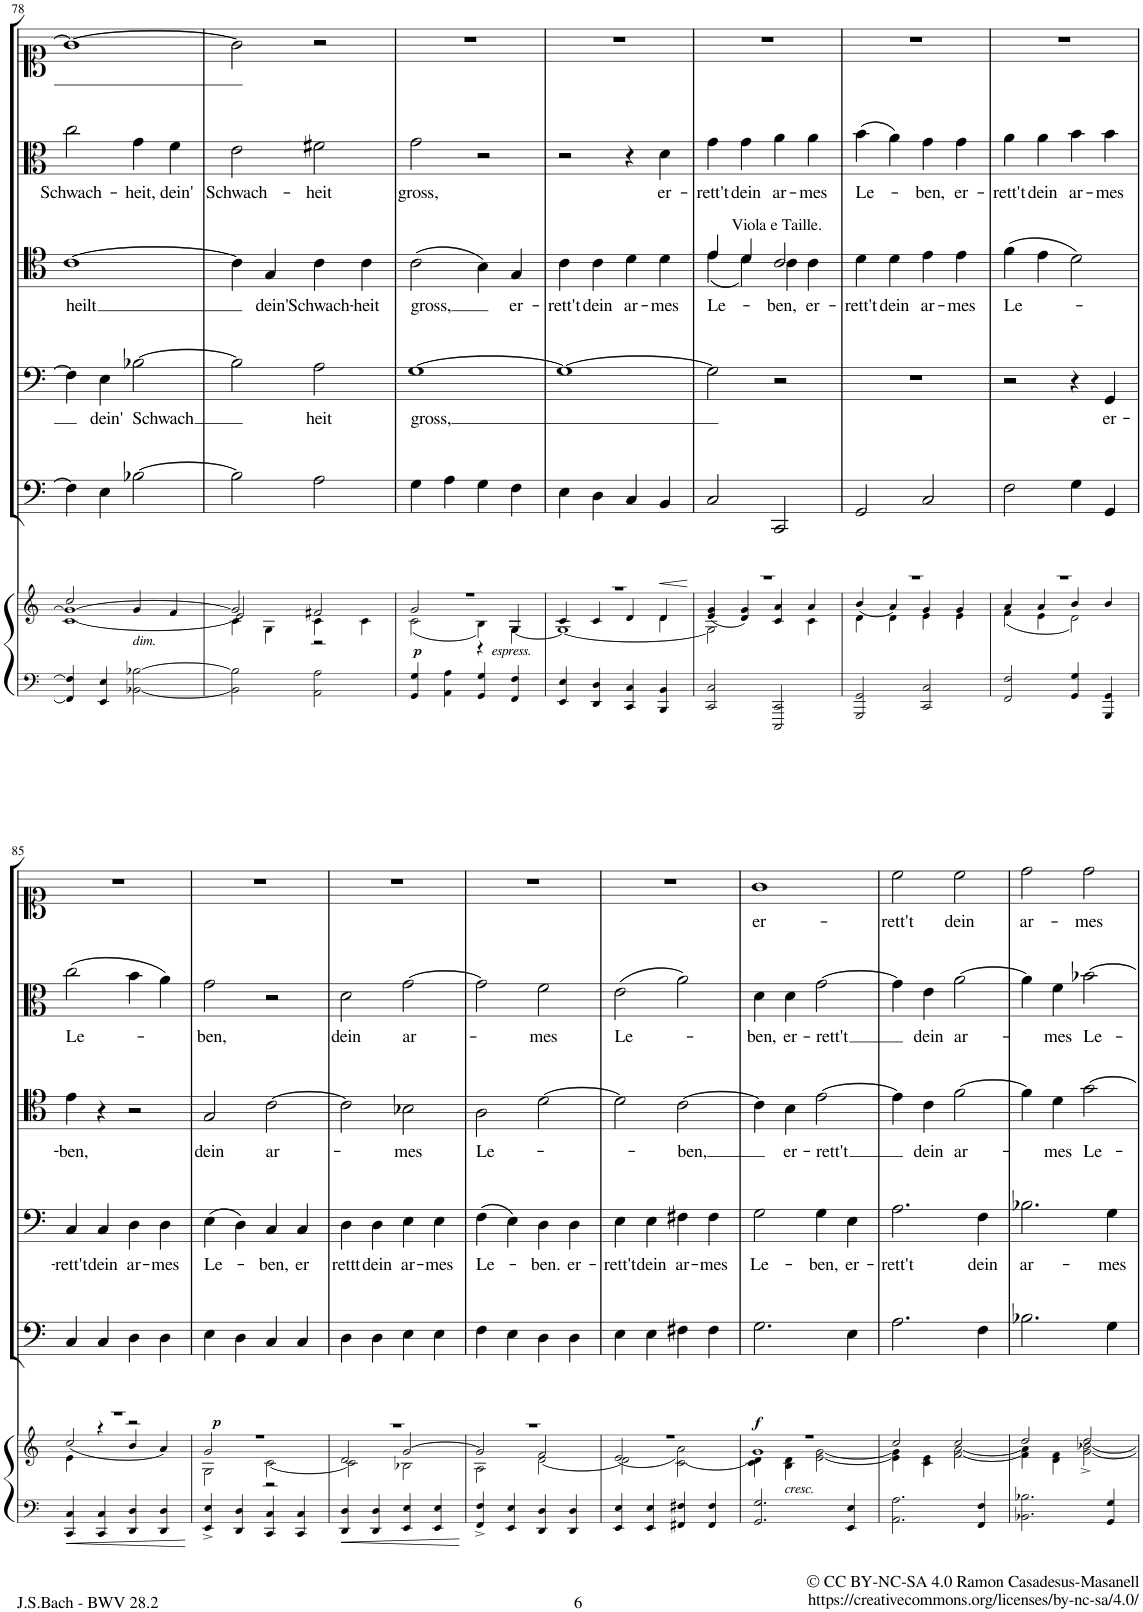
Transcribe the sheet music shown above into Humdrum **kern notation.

**kern	**kern	**dynam	**kern	**kern	**text	**kern	**text	**kern	**text	**kern	**text
*part6	*part6	*part6	*part5	*part4	*part4	*part3	*part3	*part2	*part2	*part1	*part1
*staff7	*staff6	*staff6/7	*staff5	*staff4	*staff4	*staff3	*staff3	*staff2	*staff2	*staff1	*staff1
*I"Piano reduction	*	*	*I"Continuo	*I"Basso. Trombone III. col Basso.	*	*I"Tenore.  Trombone II. Viola. Taille col Tenore.	*	*I"Alto. Trombone I.VioIino II. Oboe II. coll'Alto	*	*I"Soprano. Cornetto.Violino I. Oboe I. col Soprano	*
*I'Pno	*	*	*	*	*	*	*	*	*	*	*
!!LO:PB:g=z
*clefF4	*clefG2	*	*clefF4	*clefF4	*	*clefC4	*	*clefC3	*	*clefC1	*
*k[]	*k[]	*	*k[]	*k[]	*	*k[]	*	*k[]	*	*k[]	*
*M2/2	*M2/2	*	*M2/2	*M2/2	*	*M2/2	*	*M2/2	*	*M2/2	*
*met(c|)	*met(c|)	*	*met(c|)	*met(c|)	*	*met(c|)	*	*met(c|)	*	*met(c|)	*
=78	=78	=78	=78	=78	=78	=78	=78	=78	=78	=78	=78
*	*^	*	*	*	*	*	*	*	*	*	*
!	!	!	!	!	!	!	!	!LO:LY:b	!	!LO:LY:b	!	!
4FF/] 4F/]	2cc/	[1c 1g_	.	4F\]	4F\]	.	[1c	heilt	2cc\	Schwach-	1g_	.
!	!	!	!	!	!	!LO:LY:b	!	!	!	!	!	!
4EE/ 4E/	.	.	.	4E\	4E\	dein'	.	.	.	.	.	.
!	!LO:TX:b:i:t=dim.	!	!	!	!	!	!	!	!	!	!	!
!	!	!	!	!	!	!LO:LY:b	!	!	!	!LO:LY:b	!	!
[2BB-X\ [2B-X\	4g/	.	.	[2B-X\	[2B-X\	Schwach	.	.	4g\	-heit,	.	.
!	!	!	!	!	!	!	!	!	!	!LO:LY:b	!	!
.	4f/	.	.	.	.	.	.	.	4f\	dein'	.	.
=79	=79	=79	=79	=79	=79	=79	=79	=79	=79	=79	=79	=79
*	*	*^	*	*	*	*	*	*	*	*	*	*
!	!	!	!	!	!	!	!	!	!	!	!LO:LY:b	!	!
2BB-\] 2B-\]	2g/]	4c\]	2e/	.	2B-\]	2B-\]	.	4c\]	.	2e\	Schwach-	2g\]	.
!	!	!	!	!	!	!	!	!	!LO:LY:b	!	!	!	!
.	.	4G\	.	.	.	.	.	4G/	dein'	.	.	.	.
!	!	!	!	!	!	!	!LO:LY:b	!	!LO:LY:b	!	!LO:LY:b	!	!
2AA\ 2A\	2f#X/	4c\	2r	.	2A\	2A\	heit	4c\	Schwach-	2f#X\	-heit	2r	.
!	!	!	!	!	!	!	!	!	!LO:LY:b	!	!	!	!
.	.	4c\	.	.	.	.	.	4c\	-heit	.	.	.	.
=80	=80	=80	=80	=80	=80	=80	=80	=80	=80	=80	=80	=80	=80
!	!	!	!	!LO:DY:b	!	!	!LO:LY:b	!	!LO:LY:b	!	!LO:LY:b	!	!
4GG/ 4G/	1r	(2c\	2g/	p	4G\	[1G	gross,	(2c\	gross,	2g\	gross,	1r	.
4AA\ 4A\	.	.	.	.	4A\	.	.	.	.	.	.	.	.
4GG/ 4G/	.	4B\)	4r	.	4G\	.	.	4B\)	.	2r	.	.	.
!	!	!LO:TX:b:i:t=espress.	!	!	!	!	!	!	!	!	!	!	!
!	!	!	!	!	!	!	!	!	!LO:LY:b	!	!	!	!
4FF/ 4F/	.	[4G\	4G/	.	4F\	.	.	4G/	er-	.	.	.	.
=81	=81	=81	=81	=81	=81	=81	=81	=81	=81	=81	=81	=81	=81
*	*	*	*^	*	*	*	*	*	*	*	*	*	*
!	!	!	!	!	!	!	!	!	!	!LO:LY:b	!	!	!	!
4EE/ 4E/	1r	1G_	4c/	2ryy	.	4E\	1G_	.	4c\	-rett't	2r	.	1r	.
!	!	!	!	!	!	!	!	!	!	!LO:LY:b	!	!	!	!
4DD/ 4D/	.	.	4c/	.	.	4D\	.	.	4c\	dein	.	.	.	.
!	!	!	!	!	!	!	!	!	!	!LO:LY:b	!	!	!	!
4CC/ 4C/	.	.	4d/	4ryy	.	4C/	.	.	4d\	ar-	4r	.	.	.
!	!	!	!	!	!LO:HP:b	!	!	!	!	!LO:LY:b	!	!LO:LY:b	!	!
4BBB/ 4BB/	.	.	4d/	4d\	<	4BB/	.	.	4d\	-mes	4d\	er-	.	.
=82	=82	=82	=82	=82	=82	=82	=82	=82	=82	=82	=82	=82	=82	=82
*	*	*	*	*	*	*	*	*	*^	*	*	*	*	*
!	!	!	!	!	!	!	!	!	!	!	!LO:LY:b	!	!LO:LY:b	!	!
*	*	*	*v	*v	*	*	*	*	*	*	*	*	*	*	*
2CC/ 2C/	1r	2G\]	(4e/ 4g/	.	2C/	2G\]	.	4e/	(4e\	Le-	4g\	-rett't	1r	.
!	!	!	!	!	!	!	!	!LO:TX:a:t=Viola e Taille.	!	!	!	!	!	!
!	!	!	!	!	!	!	!	!	!	!	!	!LO:LY:b	!	!
.	.	.	4d/ 4g/)	.	.	.	.	4d/	4d\)	.	4g\	dein	.	.
!	!	!	!	!	!	!	!	!	!	!LO:LY:b	!	!LO:LY:b	!	!
2CCC/ 2CC/	.	4c/	4a/	.	2CC/	2r	.	2c/	4c\	ben,	4a\	ar-	.	.
!	!	!	!	!	!	!	!	!	!	!LO:LY:b	!	!LO:LY:b	!	!
.	.	4c\	4a/	.	.	.	.	.	4c\	er-	4a\	-mes	.	.
=83	=83	=83	=83	=83	=83	=83	=83	=83	=83	=83	=83	=83	=83	=83
!	!	!	!	!	!	!	!	!	!	!LO:LY:b	!	!LO:LY:b	!	!
*	*	*	*	*	*	*	*	*v	*v	*	*	*	*	*
2GGG/ 2GG/	1r	4d\	(4b/	.	2GG/	1r	.	4d\	-rett't	(4b\	Le-	1r	.
!	!	!	!	!	!	!	!	!	!LO:LY:b	!	!	!	!
.	.	4d\	4a/)	.	.	.	.	4d\	dein	4a\)	.	.	.
!	!	!	!	!	!	!	!	!	!LO:LY:b	!	!LO:LY:b	!	!
2CC/ 2C/	.	4e\	4g/	.	2C/	.	.	4e\	ar-	4g\	ben,	.	.
!	!	!	!	!	!	!	!	!	!LO:LY:b	!	!LO:LY:b	!	!
.	.	4e\	4g/	.	.	.	.	4e\	-mes	4g\	er-	.	.
=84	=84	=84	=84	=84	=84	=84	=84	=84	=84	=84	=84	=84	=84
!	!	!	!	!	!	!	!	!	!LO:LY:b	!	!LO:LY:b	!	!
2FF/ 2F/	1r	(4f\	4a/	.	2F\	2r	.	(4f\	Le-	4a\	-rett't	1r	.
!	!	!	!	!	!	!	!	!	!	!	!LO:LY:b	!	!
.	.	4e\	4a/	.	.	.	.	4e\	.	4a\	dein	.	.
!	!	!	!	!	!	!	!	!	!	!	!LO:LY:b	!	!
4GG/ 4G/	.	2d\)	4b/	.	4G\	4r	.	2d\)	.	4b\	ar-	.	.
!	!	!	!	!	!	!	!LO:LY:b	!	!	!	!LO:LY:b	!	!
4GGG/ 4GG/	.	.	4b/	.	4GG/	4GG/	er-	.	.	4b\	-mes	.	.
!!LO:LB:g=z
=85	=85	=85	=85	=85	=85	=85	=85	=85	=85	=85	=85	=85	=85
!	!	!	!	!	!	!	!LO:LY:b	!	!LO:LY:b	!	!LO:LY:b	!	!
4CC/ 4C/	1r	4e\	(2cc/	.	4C/	4C/	-rett't	4e\	ben,	(2cc\	Le-	1r	.
!	!	!	!	!	!	!	!LO:LY:b	!	!	!	!	!	!
4CC/ 4C/	.	4r	.	.	4C/	4C/	dein	4r	.	.	.	.	.
!	!	!	!	!	!	!	!LO:LY:b	!	!	!	!	!	!
4DD/ 4D/	.	2r	4b/	.	4D\	4D\	ar-	2r	.	4b\	.	.	.
!	!	!	!	!	!	!	!LO:LY:b	!	!	!	!	!	!
4DD/ 4D/	.	.	4a/)	.	4D\	4D\	-mes	.	.	4a\)	.	.	.
*	*v	*v	*v	*	*	*	*	*	*	*	*	*	*
.	.	[	.	.	.	.	.	.	.	.	.
=86	=86	=86	=86	=86	=86	=86	=86	=86	=86	=86	=86
*	*^	*	*	*	*	*	*	*	*	*	*
*	*	*^	*	*	*	*	*	*	*	*	*	*
!	!	!	!	!LO:DY:a	!	!	!LO:LY:b	!	!LO:LY:b	!	!LO:LY:b	!	!
4EE/^ 4E/^	1r	2G\	2g/	p	4E\	(4E\	Le-	2G/	dein	2g\	-ben,	1r	.
4DD/ 4D/	.	.	.	.	4D\	4D\)	.	.	.	.	.	.	.
!	!	!	!	!	!	!	!LO:LY:b	!	!LO:LY:b	!	!	!	!
4CC/ 4C/	.	[2c\	2r	.	4C/	4C/	ben,	[2c\	ar-	2r	.	.	.
!	!	!	!	!	!	!	!LO:LY:b	!	!	!	!	!	!
4CC/ 4C/	.	.	.	.	4C/	4C/	er	.	.	.	.	.	.
=87	=87	=87	=87	=87	=87	=87	=87	=87	=87	=87	=87	=87	=87
!	!	!	!	!	!	!	!LO:LY:b	!	!	!	!LO:LY:b	!	!
4DD/ 4D/	1r	2c\]	2d/	.	4D\	4D\	rettt	2c\]	.	2d\	dein	1r	.
!	!	!	!	!	!	!	!LO:LY:b	!	!	!	!	!	!
4DD/ 4D/	.	.	.	.	4D\	4D\	dein	.	.	.	.	.	.
!	!	!	!	!	!	!	!LO:LY:b	!	!LO:LY:b	!	!LO:LY:b	!	!
4EE/ 4E/	.	2B-X\	[2g/	.	4E\	4E\	ar-	2B-X\	-mes	[2g\	ar-	.	.
!	!	!	!	!	!	!	!LO:LY:b	!	!	!	!	!	!
4EE/ 4E/	.	.	.	.	4E\	4E\	-mes	.	.	.	.	.	.
=88	=88	=88	=88	=88	=88	=88	=88	=88	=88	=88	=88	=88	=88
!	!	!	!	!	!	!	!LO:LY:b	!	!LO:LY:b	!	!	!	!
4FF/^ 4F/^	1r	2A\	2g/]	.	4F\	(4F\	Le-	2A\	Le-	2g\]	.	1r	.
4EE/ 4E/	.	.	.	.	4E\	4E\)	.	.	.	.	.	.	.
!	!	!	!	!	!	!	!LO:LY:b	!	!	!	!LO:LY:b	!	!
4DD/ 4D/	.	[2d\	2f/	.	4D\	4D\	ben.	[2d\	.	2f\	-mes	.	.
!	!	!	!	!	!	!	!LO:LY:b	!	!	!	!	!	!
4DD/ 4D/	.	.	.	.	4D\	4D\	er-	.	.	.	.	.	.
=89	=89	=89	=89	=89	=89	=89	=89	=89	=89	=89	=89	=89	=89
!	!	!	!	!	!	!	!LO:LY:b	!	!	!	!LO:LY:b	!	!
4EE/ 4E/	1r	2d\]	(2e/	.	4E\	4E\	-rett't	2d\]	.	(2e\	Le-	1r	.
!	!	!	!	!	!	!	!LO:LY:b	!	!	!	!	!	!
4EE/ 4E/	.	.	.	.	4E\	4E\	dein	.	.	.	.	.	.
!	!	!	!	!	!	!	!LO:LY:b	!	!LO:LY:b	!	!	!	!
4FF#X/ 4F#X/	.	[2c\	2a\)	.	4F#X\	4F#X\	ar-	[2c\	-ben,	2a\)	.	.	.
!	!	!	!	!	!	!	!LO:LY:b	!	!	!	!	!	!
4FF#/ 4F#/	.	.	.	.	4F#\	4F#\	-mes	.	.	.	.	.	.
=90	=90	=90	=90	=90	=90	=90	=90	=90	=90	=90	=90	=90	=90
!	!	!	!	!LO:DY:a	!	!	!LO:LY:b	!	!	!	!LO:LY:b	!	!LO:LY:b
2.GG/ 2.G/	1r	4c\] 4d\	1g	f	2.G\	2G\	Le-	4c\]	.	4d\	-ben,	1g	er-
!	!	!LO:TX:b:i:t=cresc.	!	!	!	!	!	!	!	!	!	!	!
!	!	!	!	!	!	!	!	!	!LO:LY:b	!	!LO:LY:b	!	!
.	.	4B\ 4d\	.	.	.	.	.	4B\	er-	4d\	er-	.	.
!	!	!	!	!	!	!	!LO:LY:b	!	!LO:LY:b	!	!LO:LY:b	!	!
.	.	[2e\ [2g\	.	.	.	4G\	-ben,	[2e\	-rett't	[2g\	-rett't	.	.
!	!	!	!	!	!	!	!LO:LY:b	!	!	!	!	!	!
4EE/ 4E/	.	.	.	.	4E\	4E\	er-	.	.	.	.	.	.
*	*	*v	*v	*	*	*	*	*	*	*	*	*	*
=91	=91	=91	=91	=91	=91	=91	=91	=91	=91	=91	=91	=91
!	!	!	!	!	!	!LO:LY:b	!	!	!	!	!	!LO:LY:b
2.AA\ 2.A\	2cc/	4e\] 4g\]	.	2.A\	2.A\	-rett't	4e\]	.	4g\]	.	2cc\	-rett't
!	!	!	!	!	!	!	!	!LO:LY:b	!	!LO:LY:b	!	!
.	.	4c\ 4e\	.	.	.	.	4c\	dein	4e\	dein	.	.
!	!	!	!	!	!	!	!	!LO:LY:b	!	!LO:LY:b	!	!LO:LY:b
.	2cc/	[2f\ [2a\	.	.	.	.	[2f\	ar-	[2a\	ar-	2cc\	dein
!	!	!	!	!	!	!LO:LY:b	!	!	!	!	!	!
4FF/ 4F/	.	.	.	4F\	4F\	dein	.	.	.	.	.	.
=92	=92	=92	=92	=92	=92	=92	=92	=92	=92	=92	=92	=92
!	!	!	!	!	!	!LO:LY:b	!	!	!	!	!	!LO:LY:b
2.BB-X\ 2.B-X\	2dd/	4f\] 4a\]	.	2.B-X\	2.B-X\	ar-	4f\]	.	4a\]	.	2dd\	ar-
!	!	!	!	!	!	!	!	!LO:LY:b	!	!LO:LY:b	!	!
.	.	4d\ 4f\	.	.	.	.	4d\	mes	4f\	mes	.	.
!	!	!	!	!	!	!	!	!LO:LY:b	!	!LO:LY:b	!	!LO:LY:b
.	2dd/	[2g\^ [2b-X\^	.	.	.	.	[2g\	Le-	[2b-X\	Le-	2dd\	-mes
!	!	!	!	!	!	!LO:LY:b	!	!	!	!	!	!
4GG/ 4G/	.	.	.	4G\	4G\	-mes	.	.	.	.	.	.
*	*v	*v	*	*	*	*	*	*	*	*	*	*
=	=	=	=	=	=	=	=	=	=	=	=
*-	*-	*-	*-	*-	*-	*-	*-	*-	*-	*-	*-
